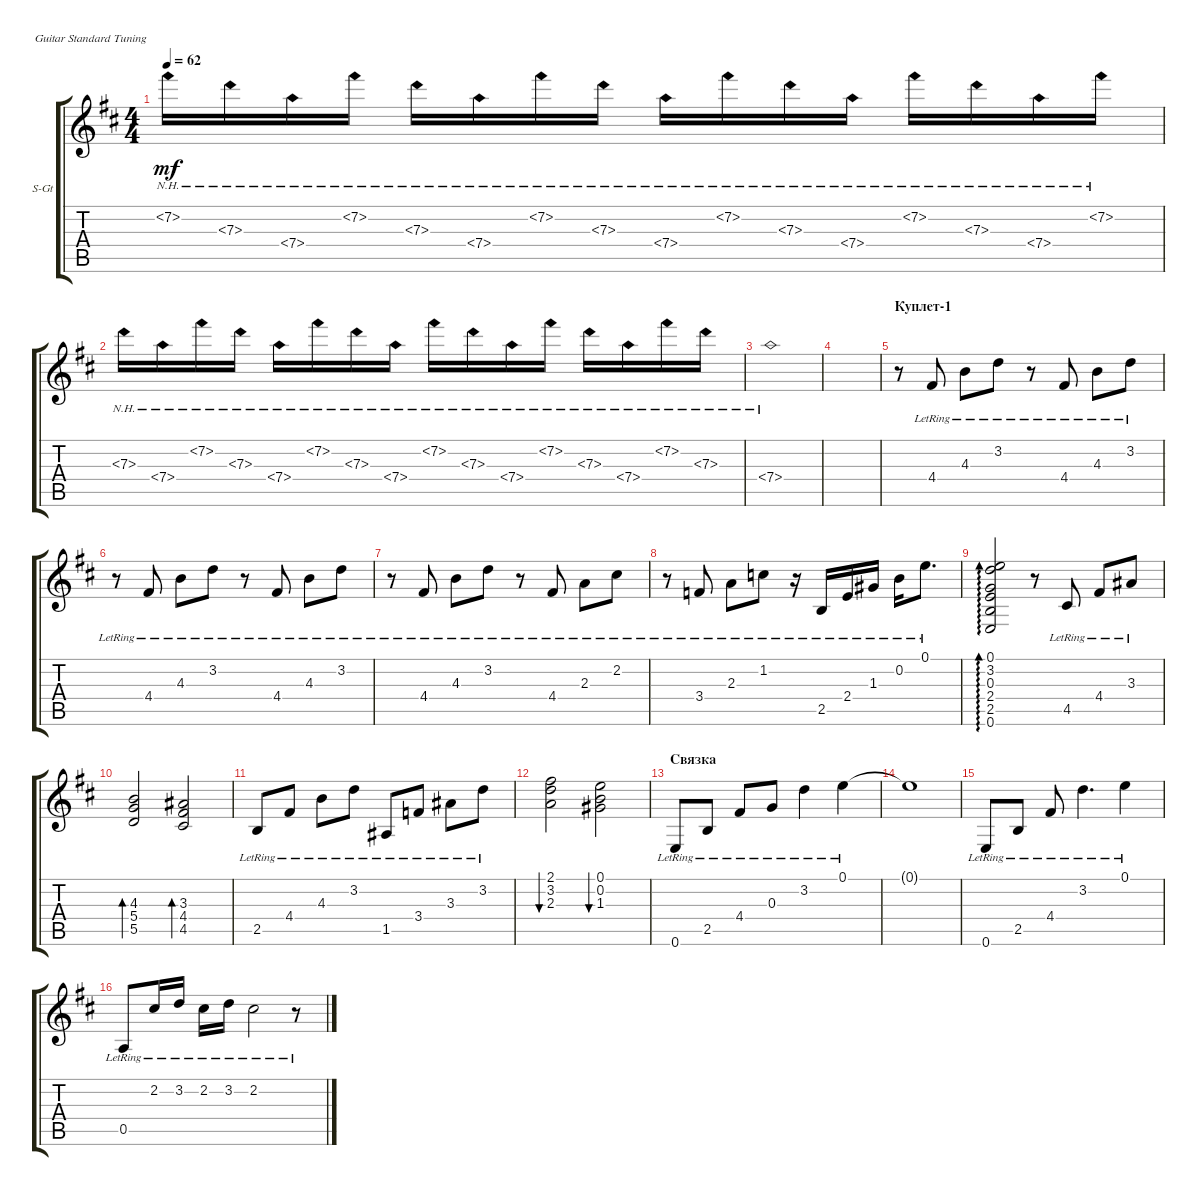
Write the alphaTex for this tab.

\defaultSystemsLayout 4
\bracketExtendMode groupsimilarinstruments
\firstSystemTrackNameOrientation horizontal
\otherSystemsTrackNameOrientation horizontal
\track ("Steel Guitar" "S-Gt") {instrument acousticguitarsteel}
\staff {score tabs}
\tuning (E4 B3 G3 D3 A2 E2)
\ts (4 4)
\tempo 62
\clef g2
\scale
0.487395
\ks bminor
7.2{nh}.16{dy mf instrument acousticguitarsteel} 7.3{nh}.16 7.4{nh}.16 7.2{nh}.16 7.3{nh}.16 7.4{nh}.16 7.2{nh}.16 7.3{nh}.16 7.4{nh}.16 7.2{nh}.16 7.3{nh}.16 7.4{nh}.16 7.2{nh}.16 7.3{nh}.16 7.4{nh}.16 7.2{nh}.16 |
\scale
0.256303 7.3{nh}.16 7.4{nh}.16 7.2{nh}.16 7.3{nh}.16 7.4{nh}.16 7.2{nh}.16 7.3{nh}.16 7.4{nh}.16 7.2{nh}.16 7.3{nh}.16 7.4{nh}.16 7.2{nh}.16 7.3{nh}.16 7.4{nh}.16 7.2{nh}.16 7.3{nh}.16 |
\scale
0.256303 7.4{nh}.1 |
|
\section ("" "Куплет-1")
r.8 4.4{lr}.8 4.3{lr}.8 3.2{lr}.8 r.8 4.4{lr}.8 4.3{lr}.8 3.2{lr}.8 |
r.8 4.4{lr}.8 4.3{lr}.8 3.2{lr}.8 r.8 4.4{lr}.8 4.3{lr}.8 3.2{lr}.8 |
r.8 4.4{lr}.8 4.3{lr}.8 3.2{lr}.8 r.8 4.4{lr}.8 2.3{lr}.8 2.2{lr}.8 |
r.8 3.4{lr}.8 2.3{lr}.8 1.2{lr}.8 r.16 2.5{lr}.16 2.4{lr}.16 1.3{lr}.16 0.2{lr}.16 0.1{lr}.8{d} |
(0.6 2.5 2.4 0.3 3.2 0.1).2{ad 0} r.8 4.5{lr}.8 4.4{lr}.8 3.3{lr}.8 |
(5.5 5.4 4.3).2{bd 30} (4.5 4.4 3.3).2{bd 30} |
2.5{lr}.8 4.4{lr}.8 4.3{lr}.8 3.2{lr}.8 1.5{lr}.8 3.4{lr}.8 3.3{lr}.8 3.2{lr}.8 |
(2.3 3.2 2.1).2{bu 30} (1.3 0.2 0.1).2{bu 30} |
\section ("" "Связка")
0.6{lr}.8 2.5{lr}.8 4.4{lr}.8 0.3{lr}.8 3.2{lr}.4 0.1{lr}.4 |
0.1{t}.1 |
0.6{lr}.8 2.5{lr}.8 4.4{lr}.8 3.2{lr}.4{d} 0.1{lr}.4 |
0.5{lr}.8 2.2{lr}.16 3.2{lr}.16 2.2{lr}.16 3.2{lr}.16 2.2{lr}.2 r.8
